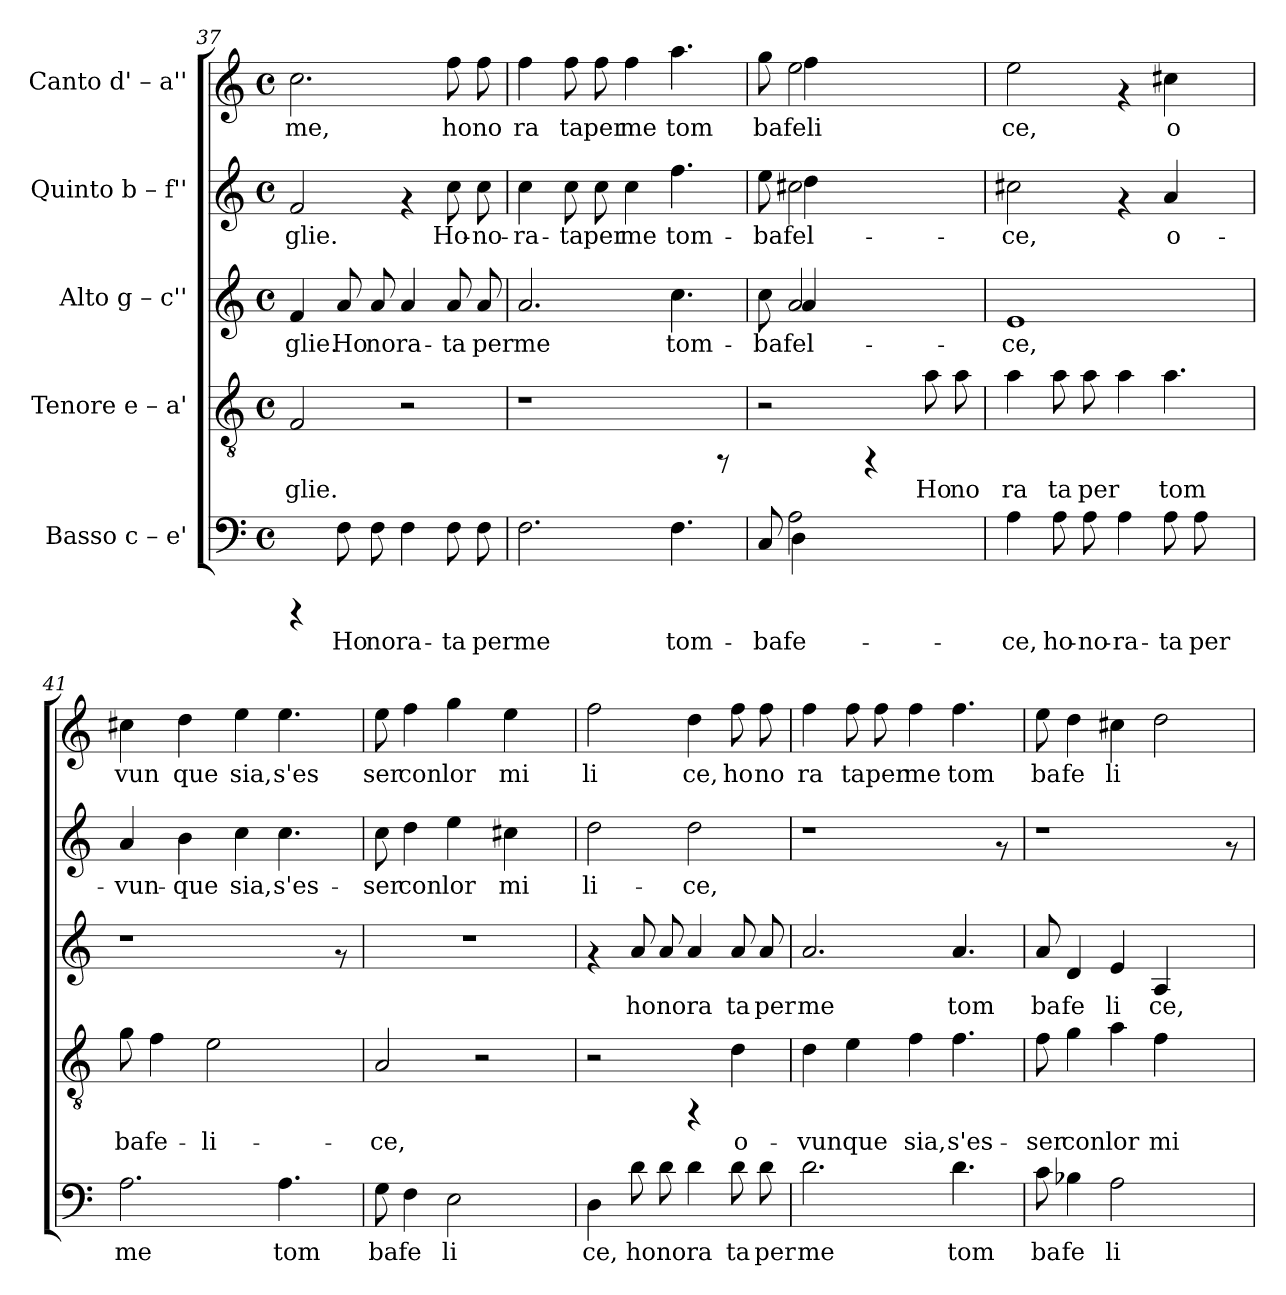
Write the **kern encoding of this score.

**kern	**text	**kern	**text	**kern	**text	**kern	**text	**kern	**text
*part5	*part5	*part4	*part4	*part3	*part3	*part2	*part2	*part1	*part1
*staff5	*staff5	*staff4	*staff4	*staff3	*staff3	*staff2	*staff2	*staff1	*staff1
*I"Basso  c – e'	*	*I"Tenore  e – a'	*	*I"Alto  g – c''	*	*I"Quinto  b – f''	*	*I"Canto  d' – a''	*
*clefF4	*	*clefGv2	*	*clefG2	*	*clefG2	*	*clefG2	*
*k[]	*	*k[]	*	*k[]	*	*k[]	*	*k[]	*
*C:	*	*C:	*	*C:	*	*C:	*	*C:	*
*M4/4	*	*M4/4	*	*M4/4	*	*M4/4	*	*M4/4	*
*met(c)	*	*met(c)	*	*met(c)	*	*met(c)	*	*met(c)	*
=37	=37	=37	=37	=37	=37	=37	=37	=37	=37
!	!	!	!LO:LY:b:rj	!	!LO:LY:b:cj	!	!LO:LY:b:cj	!	!LO:LY:b:cj
4rCCC	.	2F/	glie.	4f/	-glie.	2f/	-glie.	2.cc\	me,
!	!LO:LY:b:cj	!	!	!	!LO:LY:b:cj	!	!	!	!
8F\	Ho	.	.	8a/	Ho	.	.	.	.
!	!LO:LY:b:cj	!	!	!	!LO:LY:b:cj	!	!	!	!
8F\	no	.	.	8a/	no	.	.	.	.
!	!LO:LY:b:cj	!	!	!	!LO:LY:b:cj	!	!	!	!
4F\	ra-	2r	.	4a/	ra-	4rf	.	.	.
!	!LO:LY:b:cj	!	!	!	!LO:LY:b:cj	!	!LO:LY:b:cj	!	!LO:LY:b:cj
8F\	-ta	.	.	8a/	-ta	8cc\	Ho-	8ff\	ho
!	!LO:LY:b:cj	!	!	!	!LO:LY:b:cj	!	!LO:LY:b:cj	!	!LO:LY:b:cj
8F\	per	.	.	8a/	per	8cc\	-no-	8ff\	no
=38	=38	=38	=38	=38	=38	=38	=38	=38	=38
!	!LO:LY:b:cj	!	!	!	!LO:LY:b:cj	!	!LO:LY:b:cj	!	!LO:LY:b:cj
2.F\	me	1r	.	2.a/	me	4cc\	-ra-	4ff\	ra
!	!	!	!	!	!	!	!LO:LY:b:cj	!	!LO:LY:b:cj
.	.	.	.	.	.	8cc\	-ta	8ff\	ta
!	!	!	!	!	!	!	!LO:LY:b:cj	!	!LO:LY:b:cj
.	.	.	.	.	.	8cc\	per	8ff\	per
!	!	!	!	!	!	!	!LO:LY:b:cj	!	!LO:LY:b:cj
.	.	.	.	.	.	4cc\	me	4ff\	me
!	!LO:LY:b:cj	!	!	!	!LO:LY:b:cj	!	!LO:LY:b:cj	!	!LO:LY:b:cj
4.F\	tom-	.	.	4.cc\	tom-	4.ff\	tom-	4.aa\	tom
.	.	8rFF	.	.	.	.	.	.	.
=39	=39	=39	=39	=39	=39	=39	=39	=39	=39
!	!LO:LY:b:cj	!	!	!	!LO:LY:b:cj	!	!LO:LY:b:cj	!	!LO:LY:b:cj
*^	*	*	*	*^	*	*^	*	*^	*
8C/	8ryy	-ba	2r	.	8cc\	8ryy	-ba	8ee\	8ryy	-ba	8gg\	8ryy	ba
!	!	!LO:LY:b:cj	!	!	!	!	!LO:LY:b:cj	!	!	!LO:LY:b:cj	!	!	!LO:LY:b:cj
2A\	4D\	fe-	.	.	2a/	4a/	fel-	2cc#X\	4dd\	fel-	2ee\	4ff\	feli
.	4.ryy	.	.	.	.	4.ryy	.	.	4.ryy	.	.	4.ryy	.
.	.	.	4rFF	.	.	.	.	.	.	.	.	.	.
4.ryy	.	.	.	.	4.ryy	.	.	4.ryy	.	.	4.ryy	.	.
!	!	!	!	!LO:LY:b:rj	!	!	!	!	!	!	!	!	!
.	4ryy	.	8a\	Ho	.	4ryy	.	.	4ryy	.	.	4ryy	.
!	!	!	!	!LO:LY:b:rj	!	!	!	!	!	!	!	!	!
.	.	.	8a\	no	.	.	.	.	.	.	.	.	.
*	*	*	*	*	*v	*v	*	*	*	*	*v	*v	*
*v	*v	*	*	*	*	*	*v	*v	*	*	*
=40	=40	=40	=40	=40	=40	=40	=40	=40	=40
!	!LO:LY:b:cj	!	!LO:LY:b:rj	!	!LO:LY:b:cj	!	!LO:LY:b:cj	!	!LO:LY:b:cj
4A\	-ce,	4a\	ra	1e	-ce,	2cc#X\	-ce,	2ee\	ce,
!	!LO:LY:b:cj	!	!LO:LY:b:rj	!	!	!	!	!	!
8A\	ho-	8a\	ta	.	.	.	.	.	.
!	!LO:LY:b:cj	!	!LO:LY:b:rj	!	!	!	!	!	!
8A\	-no-	8a\	per	.	.	.	.	.	.
!	!LO:LY:b:cj	!	!	!	!	!	!	!	!
4A\	-ra-	4a\	.	.	.	4rf	.	4rf	.
!	!LO:LY:b:cj	!	!LO:LY:b:rj	!	!	!	!LO:LY:b:cj	!	!LO:LY:b:cj
8A\	-ta	4.a\	tom	.	.	4a/	o-	4cc#X\	o
!	!LO:LY:b:cj	!	!	!	!	!	!	!	!
8A\	per	.	.	.	.	.	.	.	.
8ryy	.	.	.	8ryy	.	8ryy	.	8ryy	.
!!LO:PB:g=z
=41	=41	=41	=41	=41	=41	=41	=41	=41	=41
!	!LO:LY:b:cj	!	!LO:LY:b:rj	!	!	!	!LO:LY:b:cj	!	!LO:LY:b:cj
2.A\	me	8g\	ba	1r	.	4a/	-vun-	4cc#X\	vun
!	!	!	!LO:LY:b:rj	!	!	!	!	!	!
.	.	4f\	fe-	.	.	.	.	.	.
!	!	!	!	!	!	!	!LO:LY:b:cj	!	!LO:LY:b:cj
.	.	.	.	.	.	4b\	-que	4dd\	que
!	!	!	!LO:LY:b:rj	!	!	!	!	!	!
.	.	2e\	-li-	.	.	.	.	.	.
!	!	!	!	!	!	!	!LO:LY:b:cj	!	!LO:LY:b:cj
.	.	.	.	.	.	4cc\	sia,	4ee\	sia,
!	!LO:LY:b:cj	!	!	!	!	!	!LO:LY:b:cj	!	!LO:LY:b:cj
4.A\	tom	.	.	.	.	4.cc\	s'es-	4.ee\	s'es
.	.	4ryy	.	.	.	.	.	.	.
.	.	.	.	8rf	.	.	.	.	.
=42	=42	=42	=42	=42	=42	=42	=42	=42	=42
!	!LO:LY:b:cj	!	!LO:LY:b:rj	!	!	!	!LO:LY:b:cj	!	!LO:LY:b:cj
8G\	ba	2A/	-ce,	1r	.	8cc\	-ser	8ee\	ser
!	!LO:LY:b:cj	!	!	!	!	!	!LO:LY:b:cj	!	!LO:LY:b:cj
4F\	fe	.	.	.	.	4dd\	con	4ff\	con
!	!LO:LY:b:cj	!	!	!	!	!	!LO:LY:b:cj	!	!LO:LY:b:cj
2E\	li	.	.	.	.	4ee\	lor	4gg\	lor
.	.	2r	.	.	.	.	.	.	.
!	!	!	!	!	!	!	!LO:LY:b:cj	!	!LO:LY:b:cj
.	.	.	.	.	.	4cc#X\	mi	4ee\	mi
8ryy	.	.	.	.	.	8ryy	.	8ryy	.
=43	=43	=43	=43	=43	=43	=43	=43	=43	=43
!	!LO:LY:b:cj	!	!	!	!	!	!LO:LY:b:cj	!	!LO:LY:b:cj
4D\	ce,	2r	.	4rf	.	2dd\	li-	2ff\	li
!	!LO:LY:b:cj	!	!	!	!LO:LY:b:cj	!	!	!	!
8d\	honora	.	.	8a/	honora	.	.	.	.
!	!LO:LY:b:cj	!	!	!	!LO:LY:b:cj	!	!	!	!
8d\	.	.	.	8a/	.	.	.	.	.
!	!LO:LY:b:cj	!	!	!	!LO:LY:b:cj	!	!LO:LY:b:cj	!	!LO:LY:b:cj
4d\	.	4rFF	.	4a/	.	2dd\	-ce,	4dd\	ce,
!	!LO:LY:b:cj	!	!LO:LY:b:rj	!	!LO:LY:b:cj	!	!	!	!LO:LY:b:cj
8d\	ta	4d\	o-	8a/	ta	.	.	8ff\	ho
!	!LO:LY:b:cj	!	!	!	!LO:LY:b:cj	!	!	!	!LO:LY:b:cj
8d\	per	.	.	8a/	per	.	.	8ff\	no
=44	=44	=44	=44	=44	=44	=44	=44	=44	=44
!	!LO:LY:b:cj	!	!LO:LY:b:rj	!	!LO:LY:b:cj	!	!	!	!LO:LY:b:cj
2.d\	me	4d\	-vunque	2.a/	me	1r	.	4ff\	ra
!	!	!	!LO:LY:b:rj	!	!	!	!	!	!LO:LY:b:cj
.	.	4e\	.	.	.	.	.	8ff\	ta
!	!	!	!	!	!	!	!	!	!LO:LY:b:cj
.	.	.	.	.	.	.	.	8ff\	per
!	!	!	!LO:LY:b:rj	!	!	!	!	!	!LO:LY:b:cj
.	.	4f\	sia,	.	.	.	.	4ff\	me
!	!LO:LY:b:cj	!	!LO:LY:b:rj	!	!LO:LY:b:cj	!	!	!	!LO:LY:b:cj
4.d\	tom	4.f\	s'es-	4.a/	tom	.	.	4.ff\	tom
.	.	.	.	.	.	8rf	.	.	.
=45	=45	=45	=45	=45	=45	=45	=45	=45	=45
!	!LO:LY:b:cj	!	!LO:LY:b:rj	!	!LO:LY:b:cj	!	!	!	!LO:LY:b:cj
8c\	ba	8f\	-ser	8a/	ba	1r	.	8ee\	ba
!	!LO:LY:b:cj	!	!LO:LY:b:rj	!	!LO:LY:b:cj	!	!	!	!LO:LY:b:cj
4B-X\	fe	4g\	con	4d/	fe	.	.	4dd\	fe
!	!LO:LY:b:cj	!	!LO:LY:b:rj	!	!LO:LY:b:cj	!	!	!	!LO:LY:b:cj
2A\	li	4a\	lor	4e/	li	.	.	4cc#X\	li
!	!	!	!LO:LY:b:rj	!	!LO:LY:b:cj	!	!	!	!LO:LY:b:cj
.	.	4f\	mi	4A/	ce,	.	.	2dd\	.
4ryy	.	4ryy	.	4ryy	.	.	.	.	.
.	.	.	.	.	.	8rf	.	.	.
=	=	=	=	=	=	=	=	=	=
*-	*-	*-	*-	*-	*-	*-	*-	*-	*-
